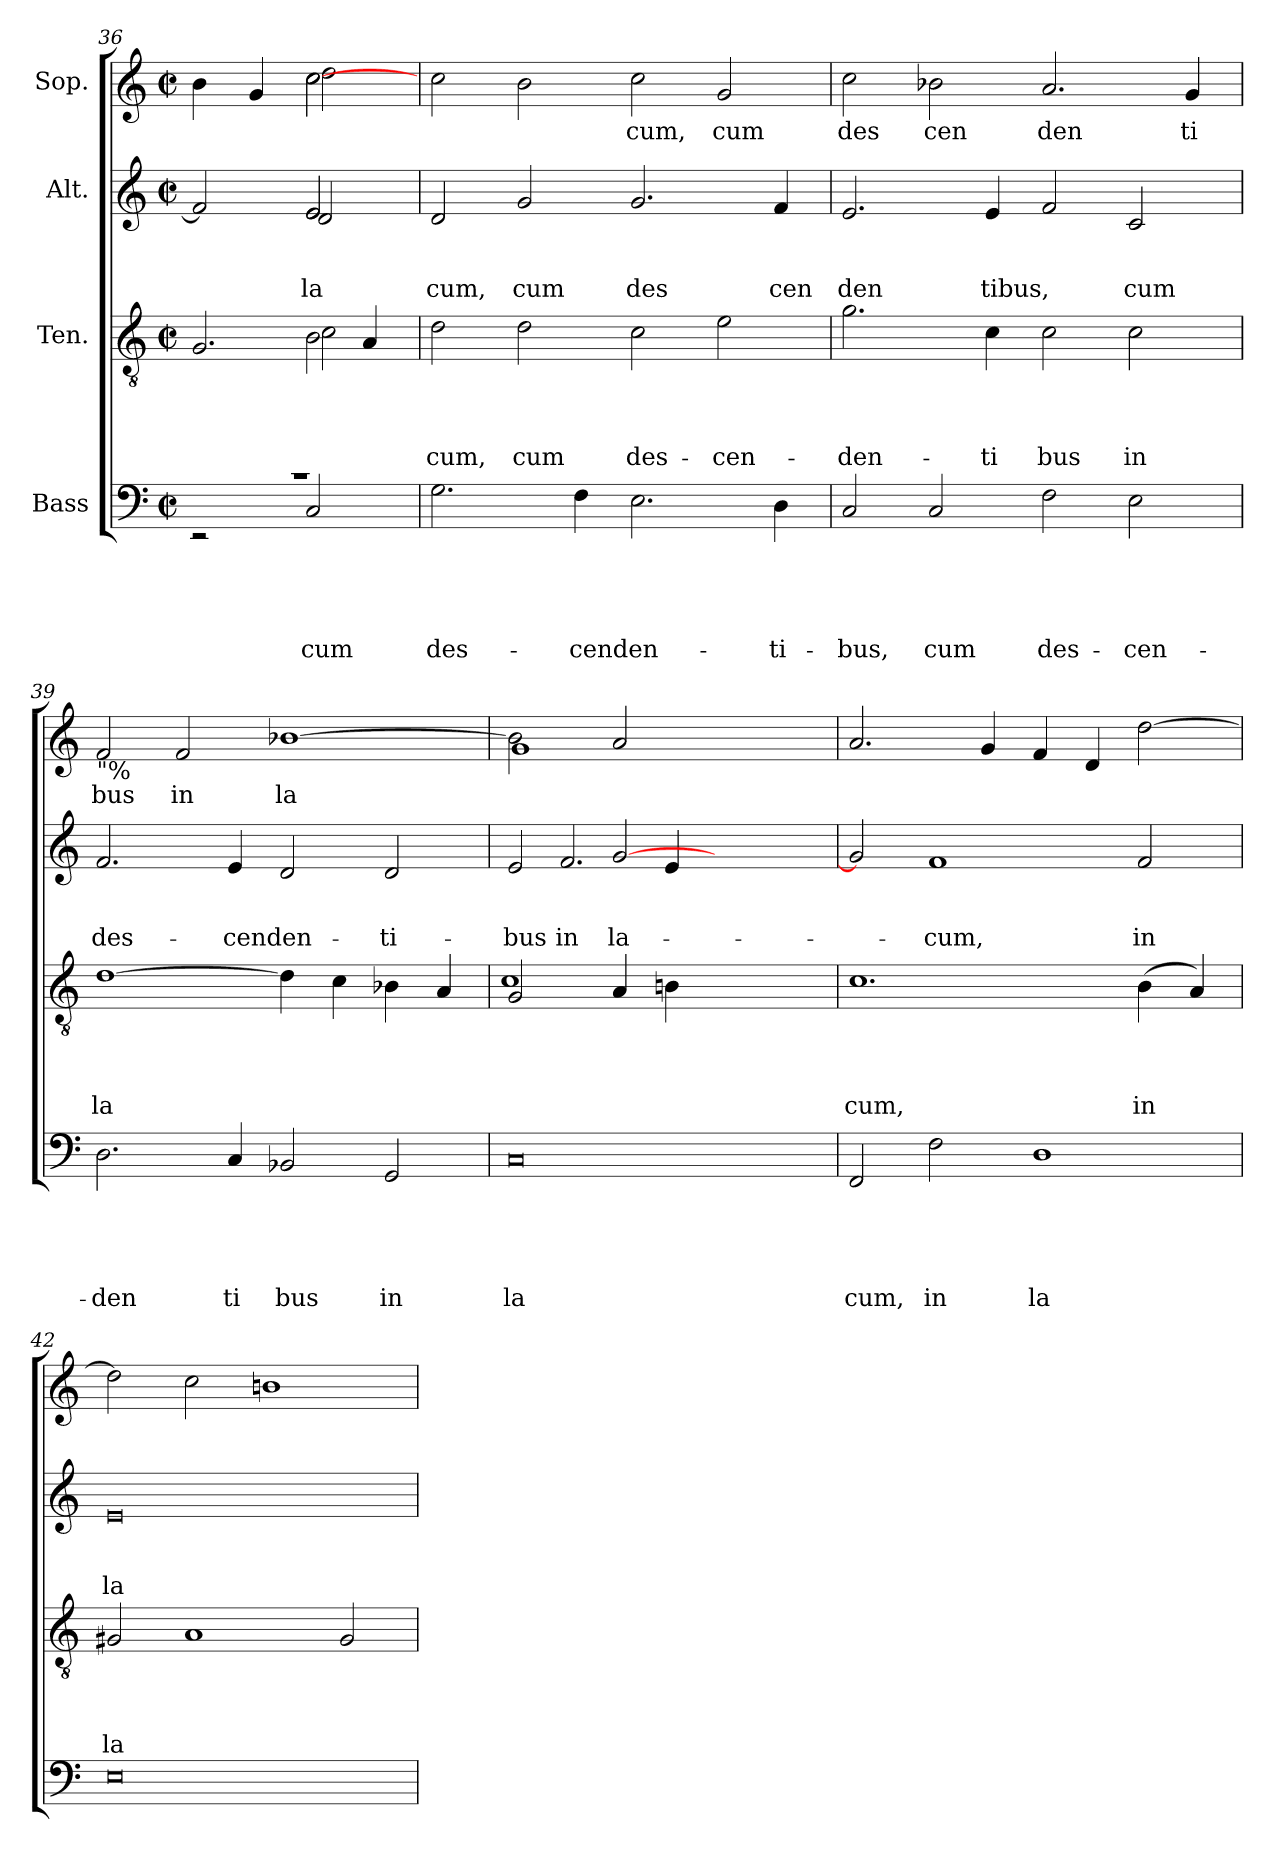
**kern	**text	**text	**text	**text	**text	**kern	**text	**text	**text	**text	**kern	**text	**text	**text	**kern	**text
*part4	*part4	*part4	*part4	*part4	*part4	*part3	*part3	*part3	*part3	*part3	*part2	*part2	*part2	*part2	*part1	*part1
*staff4	*staff4	*staff4	*staff4	*staff4	*staff4	*staff3	*staff3	*staff3	*staff3	*staff3	*staff2	*staff2	*staff2	*staff2	*staff1	*staff1
*I"Bass	*	*	*	*	*	*I"Ten.	*	*	*	*	*I"Alt.	*	*	*	*I"Sop.	*
*clefF4	*	*	*	*	*	*clefGv2	*	*	*	*	*clefG2	*	*	*	*clefG2	*
*k[]	*	*	*	*	*	*k[]	*	*	*	*	*k[]	*	*	*	*k[]	*
*C:	*	*	*	*	*	*C:	*	*	*	*	*C:	*	*	*	*C:	*
*M2/2	*	*	*	*	*	*M2/2	*	*	*	*	*M2/2	*	*	*	*M2/2	*
*met(c|)	*	*	*	*	*	*met(c|)	*	*	*	*	*met(c|)	*	*	*	*met(c|)	*
=36	=36	=36	=36	=36	=36	=36	=36	=36	=36	=36	=36	=36	=36	=36	=36	=36
*^	*	*	*	*	*	*^	*	*	*	*	*^	*	*	*	*^	*
*	*	*	*	*	*	*	*	*^	*	*	*	*	*	*^	*	*	*	*	*^	*
1rc	2rEE	.	.	.	.	.	2.G/	2ryy	2ryy	.	.	.	.	2f/]	2ryy	2ryy	.	.	.	4b\	2ryy	2ryy	.
.	.	.	.	.	.	.	.	.	.	.	.	.	.	.	.	.	.	.	.	4g/	.	.	.
!	!	!	!	!	!	!LO:LY:b	!	!	!	!	!	!	!	!	!	!	!	!	!LO:LY:b	!	!	!	!
.	2C/	.	.	.	.	cum	.	2B\	2c\	.	.	.	.	2e/	2d/	2e/	.	.	la	2cc\	2dd\	[>2cc\	.
.	.	.	.	.	.	.	4A/	.	.	.	.	.	.	.	.	.	.	.	.	.	.	.	.
*v	*v	*	*	*	*	*	*	*	*	*	*	*	*	*v	*v	*v	*	*	*	*v	*v	*v	*
*	*	*	*	*	*	*v	*v	*v	*	*	*	*	*	*	*	*	*	*
=37	=37	=37	=37	=37	=37	=37	=37	=37	=37	=37	=37	=37	=37	=37	=37	=37
!	!	!	!	!	!LO:LY:b	!	!	!	!	!LO:LY:b	!	!	!	!LO:LY:b	!	!
2.G\	.	.	.	.	des-	2d\	.	.	.	-cum,	2d/	.	.	cum,	2cc\	.
!	!	!	!	!	!	!	!	!	!	!LO:LY:b	!	!	!	!LO:LY:b	!	!
.	.	.	.	.	.	2d\	.	.	.	cum	2g/	.	.	cum	2b\	.
!	!	!	!	!	!LO:LY:b	!	!	!	!	!	!	!	!	!	!	!
4F\	.	.	.	.	-cenden-	.	.	.	.	.	.	.	.	.	.	.
!	!	!	!	!	!	!	!	!	!	!LO:LY:b	!	!	!	!LO:LY:b	!	!LO:LY:b
2.E\	.	.	.	.	.	2c\	.	.	.	des-	2.g/	.	.	des	2cc\	cum,
!	!	!	!	!	!	!	!	!	!	!LO:LY:b	!	!	!	!	!	!LO:LY:b
.	.	.	.	.	.	2e\	.	.	.	-cen-	.	.	.	.	2g/	cum
!	!	!	!	!	!LO:LY:b	!	!	!	!	!	!	!	!	!LO:LY:b	!	!
4D\	.	.	.	.	-ti-	.	.	.	.	.	4f/	.	.	cen	.	.
=38	=38	=38	=38	=38	=38	=38	=38	=38	=38	=38	=38	=38	=38	=38	=38	=38
!	!	!	!	!	!LO:LY:b	!	!	!	!	!LO:LY:b	!	!	!	!LO:LY:b	!	!LO:LY:b
2C/	.	.	.	.	-bus,	2.g\	.	.	.	-den-	2.e/	.	.	den	2cc\	des
!	!	!	!	!	!LO:LY:b	!	!	!	!	!	!	!	!	!	!	!LO:LY:b
2C/	.	.	.	.	cum	.	.	.	.	.	.	.	.	.	2b-X\	cen
!	!	!	!	!	!	!	!	!	!	!LO:LY:b	!	!	!	!LO:LY:b	!	!
.	.	.	.	.	.	4c\	.	.	.	-ti	4e/	.	.	tibus,	.	.
!	!	!	!	!	!LO:LY:b	!	!	!	!	!LO:LY:b	!	!	!	!	!	!LO:LY:b
2F\	.	.	.	.	des-	2c\	.	.	.	bus	2f/	.	.	.	2.a/	den
!	!	!	!	!	!LO:LY:b	!	!	!	!	!LO:LY:b	!	!	!	!LO:LY:b	!	!
2E\	.	.	.	.	-cen-	2c\	.	.	.	in	2c/	.	.	cum	.	.
!	!	!	!	!	!	!	!	!	!	!	!	!	!	!	!	!LO:LY:b
.	.	.	.	.	.	.	.	.	.	.	.	.	.	.	4g/	ti
!!LO:LB:g=z
=39	=39	=39	=39	=39	=39	=39	=39	=39	=39	=39	=39	=39	=39	=39	=39	=39
!	!	!	!	!	!	!	!	!	!	!	!	!	!	!	!LO:TX:b:t="%	!
!	!	!	!	!	!LO:LY:b	!	!	!	!	!LO:LY:b	!	!	!	!LO:LY:b	!	!LO:LY:b
2.D\	.	.	.	.	-den	[>1d	.	.	.	la	2.f/	.	.	des-	2f/	bus
!	!	!	!	!	!	!	!	!	!	!	!	!	!	!	!	!LO:LY:b
.	.	.	.	.	.	.	.	.	.	.	.	.	.	.	2f/	in
!	!	!	!	!	!LO:LY:b	!	!	!	!	!	!	!	!	!LO:LY:b	!	!
4C/	.	.	.	.	ti	.	.	.	.	.	4e/	.	.	-cenden-	.	.
!	!	!	!	!	!LO:LY:b	!	!	!	!	!	!	!	!	!	!	!LO:LY:b
2BB-X/	.	.	.	.	bus	4d\]	.	.	.	.	2d/	.	.	.	[>1b-X	la
.	.	.	.	.	.	4c\	.	.	.	.	.	.	.	.	.	.
!	!	!	!	!	!LO:LY:b	!	!	!	!	!	!	!	!	!LO:LY:b	!	!
2GG/	.	.	.	.	in	4B-X\	.	.	.	.	2d/	.	.	-ti-	.	.
.	.	.	.	.	.	4A/	.	.	.	.	.	.	.	.	.	.
=40	=40	=40	=40	=40	=40	=40	=40	=40	=40	=40	=40	=40	=40	=40	=40	=40
!	!	!	!	!	!LO:LY:b	!	!	!	!	!	!	!	!	!LO:LY:b	!	!
*	*	*	*	*	*	*^	*	*	*	*	*^	*	*	*	*^	*
*	*	*	*	*	*	*	*	*	*	*	*	*	*^	*	*	*	*	*	*
0C	.	.	.	.	la	2G/	1c	.	.	.	.	2e/	4ryy	2.ryy	.	.	-bus	2b-\]	1g	.
!	!	!	!	!	!	!	!	!	!	!	!	!	!	!	!	!	!LO:LY:b	!	!	!
.	.	.	.	.	.	.	.	.	.	.	.	.	2.f/	.	.	.	-in	.	.	.
!	!	!	!	!	!	!	!	!	!	!	!	!	!	!	!	!	!LO:LY:b	!	!	!
.	.	.	.	.	.	4A/	.	.	.	.	.	[<2g/	.	.	.	.	la-	2a/	.	.
.	.	.	.	.	.	4Bn\	.	.	.	.	.	.	.	4e/	.	.	.	.	.	.
.	.	.	.	.	.	1ryy	1ryy	.	.	.	.	1ryy	1ryy	1ryy	.	.	.	1ryy	1ryy	.
=41	=41	=41	=41	=41	=41	=41	=41	=41	=41	=41	=41	=41	=41	=41	=41	=41	=41	=41	=41	=41
!	!	!	!	!	!LO:LY:b	!	!	!	!	!	!LO:LY:b	!	!	!	!	!	!	!	!	!
*	*	*	*	*	*	*v	*v	*	*	*	*	*	*	*	*	*	*	*v	*v	*
*	*	*	*	*	*	*	*	*	*	*	*v	*v	*v	*	*	*	*	*
2FF/	.	.	.	.	cum,	1.c	.	.	.	cum,	2g/]	.	.	.	2.a/	.
!	!	!	!	!	!LO:LY:b	!	!	!	!	!	!	!	!	!LO:LY:b	!	!
2F\	.	.	.	.	in	.	.	.	.	.	1f	.	.	cum,	.	.
.	.	.	.	.	.	.	.	.	.	.	.	.	.	.	4g/	.
!	!	!	!	!	!LO:LY:b	!	!	!	!	!	!	!	!	!	!	!
1D	.	.	.	.	la	.	.	.	.	.	.	.	.	.	4f/	.
.	.	.	.	.	.	.	.	.	.	.	.	.	.	.	4d/	.
!	!	!	!	!	!	!	!	!	!	!LO:LY:b	!	!	!	!LO:LY:b	!	!
.	.	.	.	.	.	(>4B\	.	.	.	in	2f/	.	.	in	[>2dd\	.
.	.	.	.	.	.	4A/)	.	.	.	.	.	.	.	.	.	.
=42	=42	=42	=42	=42	=42	=42	=42	=42	=42	=42	=42	=42	=42	=42	=42	=42
!	!	!	!	!	!	!	!	!	!	!LO:LY:b	!	!	!	!LO:LY:b	!	!
0E	.	.	.	.	.	2G#X/	.	.	.	la	0e	.	.	la-	2dd\]	.
.	.	.	.	.	.	1A	.	.	.	.	.	.	.	.	2cc\	.
.	.	.	.	.	.	.	.	.	.	.	.	.	.	.	1bn	.
.	.	.	.	.	.	2G#/	.	.	.	.	.	.	.	.	.	.
=	=	=	=	=	=	=	=	=	=	=	=	=	=	=	=	=
*-	*-	*-	*-	*-	*-	*-	*-	*-	*-	*-	*-	*-	*-	*-	*-	*-
